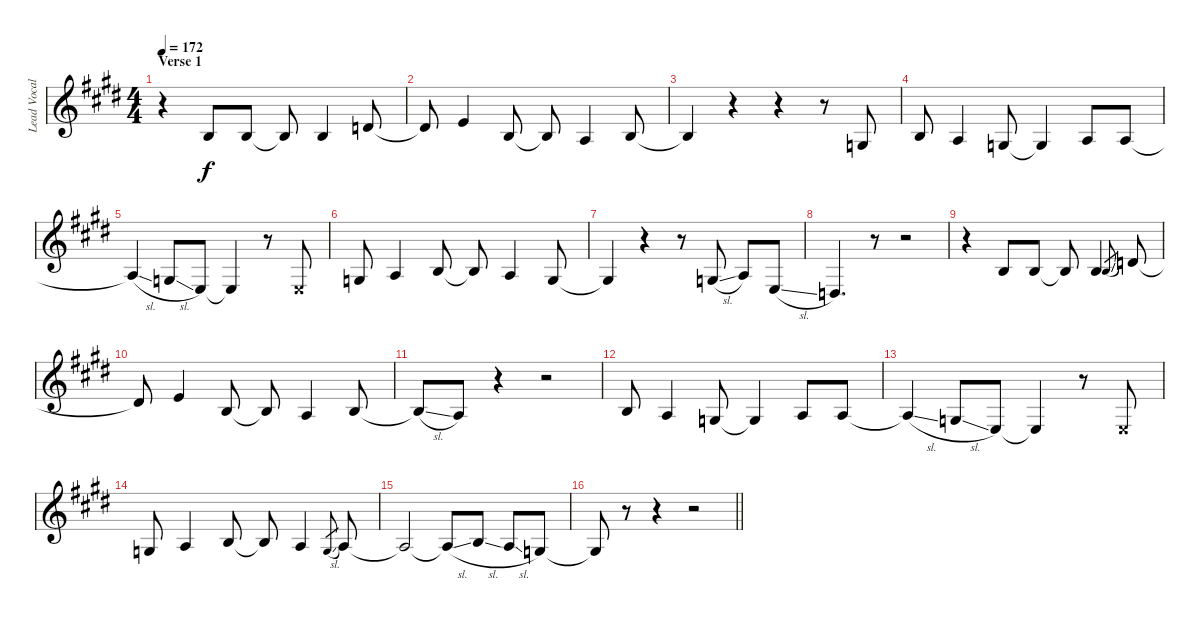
\track ("Lead Vocals" "Lead Vocal") {instrument lead6voice}
\staff {score}
\tuning (E4 B3 G3 D3 A2 E2) {hide}
\ts (4 4)
\section ("" "Verse 1")
\tempo 172
\clef g2
\ks e
r.4{dy f} 4.3.8 4.3.8 4.3{t}.8 4.3.4 7.3.8 |
7.3{t}.8 5.2.4 4.3.8 4.3{t}.8 7.4.4 4.3.8 |
4.3{t}.4 r.4 r.4 r.8 5.4.8 |
4.3.8 7.4.4 5.4.8 5.4{t}.4 7.4.8 7.4.8 |
7.4{sl t}.4 5.4{sl}.8 2.4.8 2.4{t}.4 r.8 7.5{x}.8 |
5.4.8 7.4.4 4.3.8 4.3{t}.8 7.4.4 5.4.8 |
5.4{t}.4 r.4 r.8 5.4{sl}.8 7.4.8 7.5{sl}.8 |
5.5.4{d} r.8 r.2 |
r.4 4.3.8 4.3.8 4.3{t}.8 4.3.4 4.3{sl}.8{gr} 7.3.8 |
7.3{t}.8 5.2.4 4.3.8 4.3{t}.8 7.4.4 4.3.8 |
4.3{sl t}.8 2.3.8 r.4 r.2 |
4.3.8 7.4.4 5.4.8 5.4{t}.4 7.4.8 7.4.8 |
7.4{sl t}.4 5.4{sl}.8 2.4.8 2.4{t}.4 r.8 7.5{x}.8 |
5.4.8 7.4.4 4.3.8 4.3{t}.8 7.4.4 5.4{sl}.8{gr} 7.4.8 |
7.4{t}.2 7.4{sl t}.8 9.4{sl}.8 7.4{sl}.8 5.4.8 |
\barLineRight lightlight
5.4{t}.8 r.8 r.4 r.2
